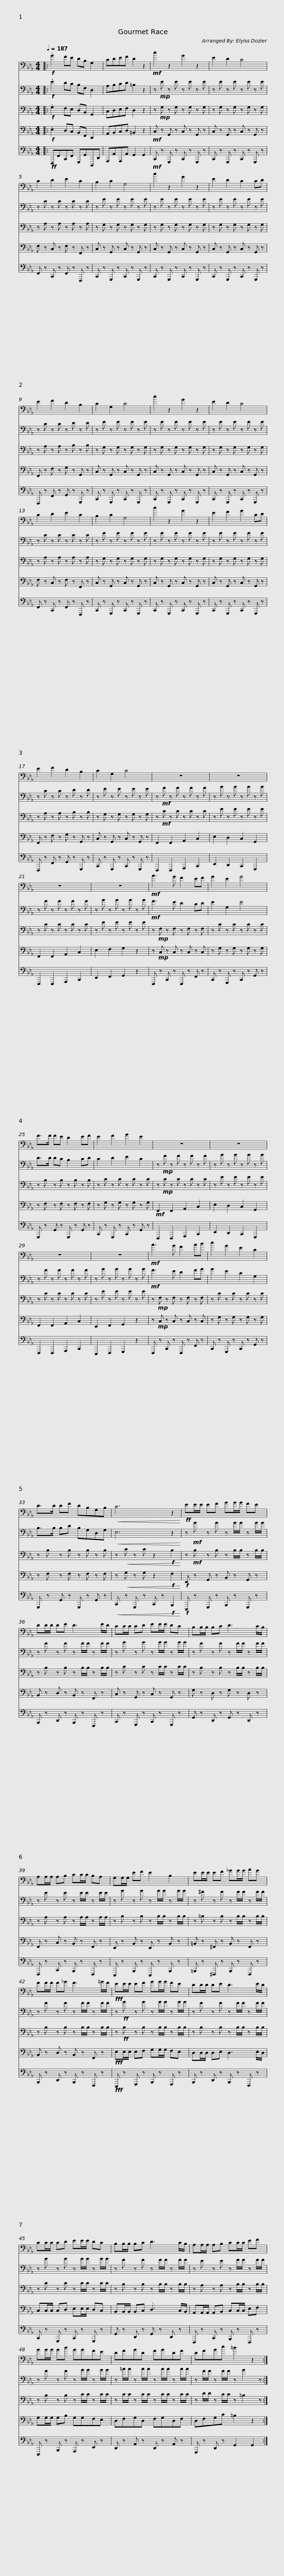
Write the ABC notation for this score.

X:1
%%score 1 2 3 4 5
L:1/8
Q:1/4=187
M:4/4
I:linebreak $
K:Eb
V:1 bass
V:2 bass
V:3 bass
V:4 bass
V:5 bass
V:1
|:!f! .G2 FE DB, G,2 | CDEF D2 z2 |!mf! c2 z2 G2 z2 |$ E2 D2 C4 | C2 D2 E2 C2 | %5
 B,2 C2 G,4 | c2 z2 G2 z2 |$ E2 D2 C2 CD | E2 F2 D2 B,2 | C2 G,2 C4 | %10
 c2 z2 G2 z2 |$ E2 D2 C4 | C2 D2 E2 C2 | B,2 C2 G,4 | c2 z2 G2 z2 |$ %15
 E2 F2 G2 CD | E2 F2 D2 B,2 | C2 G,2 C4 | z8 |$ z8 | %20
 z8 | z8 |!mf! A3 G F2 EF |$ G2 E2 G4 | F>F FE D2 EF | %25
 E2 F2 G2 E2 | z8 |$ z8 | z8 | z8 | %30
!mf! A3 G F2 AB |$ c2 G2 E2 C2 | D>D DF DB,G,B, |!<(! C6 z2!<)! |$!ff! EE/E/ EF GG/G/ FE | %35
 DD/D/ DE D3 E/D/ |$ CC/C/ CD EE/E/ DC | B,B,/B,/ B,C D3 C/B,/ | A,A,/A,/ A,B, CC/C/ B,A, |$ G,G,/G,/ EF E2 B,2 | %40
 EE/E/ EF _GG/G/ AG |$ FF/F/ F_G F3 =G/F/ |!fff! EE/E/ EF GG/G/ FE |$ DD/D/ DE D3 E/D/ | CC/C/ CD EE/E/ DC |$ %45
 B,B,/B,/ B,C D3 C/B,/ | A,A,/A,/ A,B, CC/C/ EF | GG/G/ GB GGFE |$ DFGD FGDF | DFGc =B2 z2 :| %50
V:2
|:!f! .E2 DC B,F, D,2 | A,B,CD =B,2 z2 | z!mp! E z E z E z E |$ z E z E z E z E | z C z C z C z C | %5
 z E z E z E z E | z E z E z E z E |$ z E z E z E z E | z C z C z D z D | z E z E z E z E | %10
 z E z E z E z E |$ z E z E z E z E | z C z C z C z C | z E z E z E z E | z E z E z E z E |$ %15
 z E z E z E z E | z C z C z D z D | z E z E z E z E | z!mf! F z F z F z F |$ z G z G z G z G | %20
 z F z F z F z F | z G z G z G z G |!mf! F3 E D2 CD |$ E2 G,2 E4 | D>D DC B,2 CD | %25
 C2 D2 E2 C2 | z!mp! F z F z F z F |$ z G z G z G z G | z F z F z F z F | z G z G z G z G | %30
!mf! F3 E D2 FG |$ G2 E2 C2 G,2 | B,>B, B,D B,G,D,G, |!<(! E,6 z2!<)! |$ z!mf! G z G z G/G/ z G/G/ | %35
 z F z F z F/F/ z F/F/ |$ z G z G z G/G/ z G/G/ | z F z F z F/F/ z F/F/ | z E z E z E/E/ z E/E/ |$ z G z G z G/G/ z G/G/ | %40
 z ^F z F z F/F/ z F/F/ |$ z F z F z F/F/ z F/F/ | z!ff! G z G z G/G/ z G/G/ |$ z F z F z F/F/ z F/F/ | z G z G z G/G/ z G/G/ |$ %45
 z F z F z F/F/ z F/F/ | z E z E z F/F/ z F/F/ | z F z F z G/G/ z G/G/ |$ z =A/A/ z A/A/ z A/A/ z A/A/ | z F/F/ z F/F/ z G2 z :| %50
V:3
|:!f! .G,2 F,E, D,B,, G,,2 | C,D,E,F, D,2 z2 | z!mp! G, z G, z G, z G, |$ z G, z G, z G, z G, | z A, z A, z A, z A, | %5
 z G, z G, z G, z G, | z G, z G, z G, z G, |$ z G, z G, z G, z G, | z A, z A, z B, z B, | z G, z G, z G, z G, | %10
 z G, z G, z G, z G, |$ z G, z G, z G, z G, | z A, z A, z A, z A, | z G, z G, z G, z G, | z G, z G, z G, z G, |$ %15
 z G, z G, z G, z G, | z A, z A, z B, z B, | z G, z G, z G, z G, | z!mf! C z C z C z C |$ z E z E z E z E | %20
 z C z C z C z C | z E z E z E z E | z!mp! F, z F, z F, z F, |$ z C z C z C z C | z B, z B, z B, z B, | %25
 z C z C z C z C | z!mp! C z C z C z C |$ z E z E z E z E | z C z C z C z C | z E z E z E z E | %30
 z!mp! F, z F, z F, z F, |$ z C z C z C z C | z B, z B, z B, z B, | z!<(! C z C z2!f! B,2!<)! |$ z!mf! B, z B, z B,/B,/ z B,/B,/ | %35
 z B, z B, z B,/B,/ z B,/B,/ |$ z C z C z C/C/ z C/C/ | z B, z B, z B,/B,/ z B,/B,/ | z A, z A, z A,/A,/ z A,/A,/ |$ z B, z B, z B,/B,/ z B,/B,/ | %40
 z =B, z B, z B,/B,/ z B,/B,/ |$ z B, z B, z B,/B,/ z B,/B,/ | z!ff! B, z B, z B,/B,/ z B,/B,/ |$ z B, z B, z B,/B,/ z B,/B,/ | z C z C z C/C/ z C/C/ |$ %45
 z B, z B, z B,/B,/ z B,/B,/ | z A, z A, z B,/B,/ z B,/B,/ | z B, z B, z C/C/ z C/C/ |$ z C/C/ z C/C/ z C/C/ z C/C/ | z D/D/ z C/C/ z =B,2 z :| %50
V:4
|:!f! .E,2 D,C, B,,F,, D,,2 | A,,B,,C,D, =B,,2 z2 |!mf! C, z G,, z C, z G,, z |$ C, z G,, z C, z G,, z | F, z C, z F, z F,, z | %5
 C, z G,, z C, z G,, z | C, z G,, z C, z G,, z |$ C, z G,, z C, z G,, z | F,, z F, z G, z G,, z | C, z G,, z C, z G,, z | %10
 C, z G,, z C, z G,, z |$ C, z G,, z C, z G,, z | F, z C, z F, z F,, z | C, z G,, z C, z G,, z | C, z G,, z C, z G,, z |$ %15
 C, z G,, z C, z G,, z | F,, z F, z G, z G,, z | C, z G,, z C, z G,, z | F,,2 F,,2 A,,2 C,2 |$ E,2 D,2 C,2 G,,2 | %20
 F,,2 F,,2 A,,2 C,2 | E,2 F,2 G,2 z2 | z!mp! C, z C, z C, z C, |$ z G, z G, z G, z G, | z F, z F, z F, z F, | %25
 z G, z G, z G, z G, |!mf! F,,2 F,,2 A,,2 C,2 |$ E,2 D,2 C,2 G,,2 | F,,2 F,,2 A,,2 C,2 | E,,2 F,,2 G,,2 z2 | %30
 z!mp! C, z C, z C, z C, |$ z G, z G, z G, z G, | z F, z F, z F, z F, | z!<(! G, z G, z2!f! F,2!<)! |$!f! E,, z G,, z B,, z G,, z | %35
 B,, z D, z B,, z F,, z |$ C, z G,, z C, z G,, z | G, z D, z G, z D, z | F,, z C, z B,, z F,, z |$ E,, z B,, z E,, z B,, z | %40
 =B,, z ^F,, z B,, z F,, z |$ B,, z D, z B,, z F,, z |!fff! E,E,/E,/ E,F, G,G,/G,/ F,E, |$ D,D,/D,/ D,E, D,3 E,/D,/ | C,C,/C,/ C,D, E,E,/E,/ D,C, |$ %45
 B,,B,,/B,,/ B,,C, D,3 C,/B,,/ | A,,A,,/A,,/ A,,B,, C,C,/C,/ E,F, | G,G,/G,/ G,B, G,G,F,E, |$ D,F,G,D, F,G,D,F, | D,F,G,C =B,2 z2 :| %50
V:5
|:!ff! F,,,F,,C,,F,, G,,,G,,D,,,D,, | A,,,A,,A,,,A,, G,,2 G,,2 |!mf! C,, z G,,, z C,, z G,,, z |$ C,, z G,,, z C,, z G,,, z | F,, z C,, z F,, z F,,, z | %5
 C,, z G,,, z C,, z G,,, z | C,, z G,,, z C,, z G,,, z |$ C,, z G,,, z C,, z G,,, z | F,,, z F,, z G,, z G,,, z | C,, z G,,, z C,, z G,,, z | %10
 C,, z G,,, z C,, z G,,, z |$ C,, z G,,, z C,, z G,,, z | F,, z C,, z F,, z F,,, z | C,, z G,,, z C,, z G,,, z | C,, z G,,, z C,, z G,,, z |$ %15
 C,, z G,,, z C,, z G,,, z | F,,, z F,, z G,, z G,,, z | C,, z G,,, z C,, z G,,, z | F,,,2 F,,,2 A,,,2 C,,2 |$ E,,2 D,,2 C,,2 G,,,2 | %20
 F,,,2 F,,,2 A,,,2 C,,2 | E,,2 F,,2 G,,2 z2 | F,,, z C,, z F,,, z F,, z |$ C,, z G,,, z C,, z G,, z | G,,, z G,, z G,,, z G,, z | %25
 C,, z G,,, z C,, z G,, z | F,,,2 F,,,2 A,,,2 C,,2 |$ E,,2 D,,2 C,,2 G,,,2 | F,,,2 F,,,2 A,,,2 C,,2 | E,,,2 F,,,2 G,,,2 z2 | %30
 F,,, z C,, z F,,, z F,, z |$ C,, z G,,, z C,, z G,, z | G,,, z G,, z G,,, z G,, z |!<(! C,, z G,,, z C,, z!f! B,,,2!<)! |$!f! E,,, z G,,, z B,,, z G,,, z | %35
 B,,, z D,, z B,,, z F,,, z |$ C,, z G,,, z C,, z G,,, z | G,, z D,, z G,, z D,, z | F,,, z C,, z B,,, z F,,, z |$ E,,, z B,,, z E,,, z B,,, z | %40
 =B,,, z ^F,,, z B,,, z F,,, z |$ B,,, z D,, z B,,, z F,,, z |!fff! E,,, z G,,, z B,,, z G,,, z |$ B,,, z D,, z B,,, z F,,, z | C,, z G,,, z C,, z G,,, z |$ %45
 G,, z D,, z G,, z D,, z | F,,, z C,, z B,,, z F,,, z | E,,, z B,,, z A,,, z E,, z |$ D,, z A,, z D,, z A,, z | G,,, z D,, z G,,2 G,,2 :| %50
